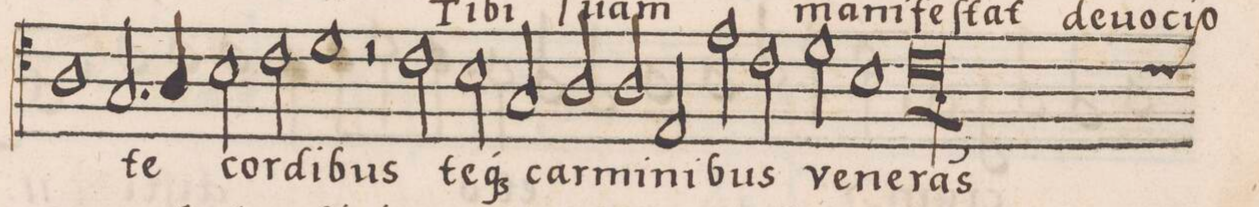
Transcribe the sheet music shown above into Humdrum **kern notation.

**kern	**text	**text
*I"ALTVS	*	*
*clefC4	*	*
*k[]	*	*
*met(C|)	*	*
*M2/1	*	*
1A	-ta	-nem
*	*Xij	*
=94-	=94-	=94-
2.G/	te	te
4A/	.	.
2B\	cor-	ſup-
2c\	-di-	-pli-
=95-	=95-	=95-
1d	-bus	-ci
2r	.	.
2c\	te-	im-
=96-	=96-	=96-
2B\	-q(ue)	.
2G/	car-	-plo-
2A/	.	.
2A/	-mi-	-rans
=97-	=97-	=97-
2E/	-ni-	Ma-
2e\	-bus	-ri-
2c\	.	-a
*	*	*ij
2d\	ve-	Ma-
=98-	=98-	=98-
1B	-ne-	-ri-
*custos:c	*	*
[1cl	-ra(n)s	-a
*	*	*Xij
=99-	=99-	=99-
0c]	.	.
=100-	=100-	=100-
*-	*-	*-
